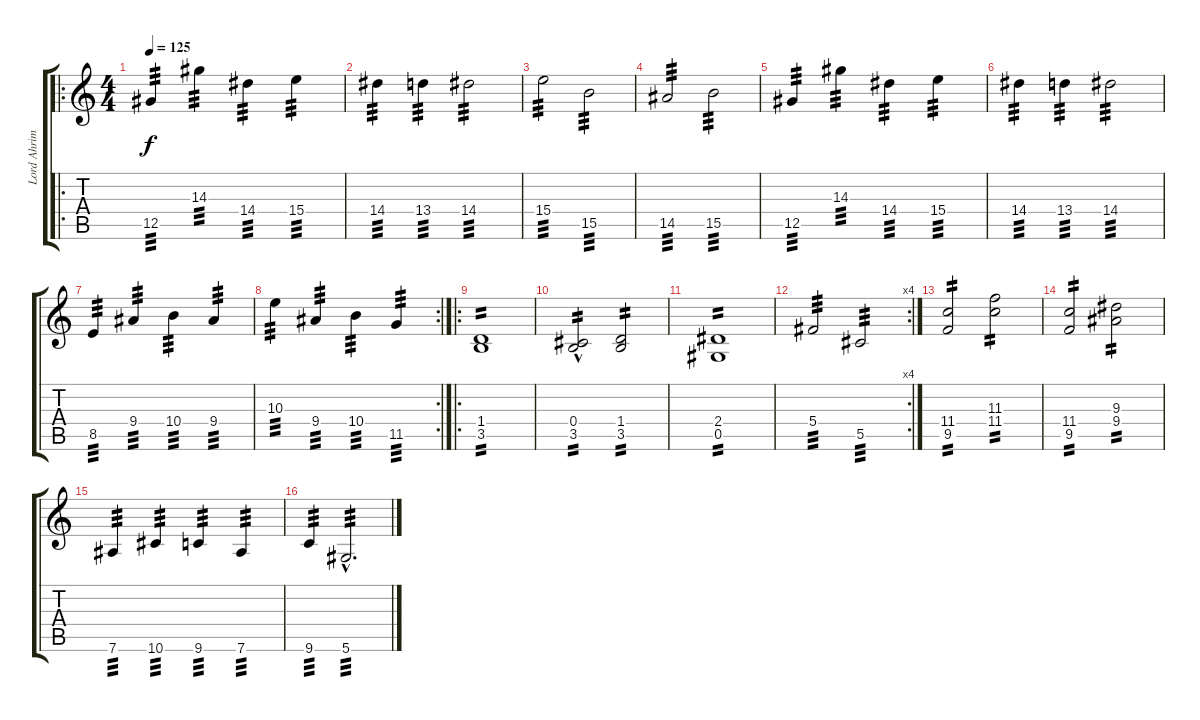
\track ("Lord Ahriman" "Lord Ahrim") {instrument distortionguitar}
\staff {score tabs}
\tuning (Eb4 Bb3 Gb3 Db3 Ab2 Eb2) {hide}
\ro
\ts (4 4)
\tempo 125
\clef g2
\ks c
12.5.4{tp 3 dy f instrument distortionguitar} 14.3.4{tp 3} 14.4.4{tp 3} 15.4.4{tp 3} |
14.4.4{tp 3} 13.4.4{tp 3} 14.4.2{tp 3} |
15.4.2{tp 3} 15.5.2{tp 3} |
14.5.2{tp 3} 15.5.2{tp 3} |
12.5.4{tp 3} 14.3.4{tp 3} 14.4.4{tp 3} 15.4.4{tp 3} |
14.4.4{tp 3} 13.4.4{tp 3} 14.4.2{tp 3} |
8.5.4{tp 3} 9.4.4{tp 3} 10.4.4{tp 3} 9.4.4{tp 3} |
\rc 2
10.3.4{tp 3} 9.4.4{tp 3} 10.4.4{tp 3} 11.5.4{tp 3} |
\ro
(1.4 3.5).1{tp 2} |
(0.4{hac} 3.5).2{tp 2} (1.4 3.5).2{tp 2} |
(2.4 0.5).1{tp 2} |
\rc 4
5.4.2{tp 3} 5.5.2{tp 3} |
(11.4 9.5).2{tp 2} (11.3 11.4).2{tp 2} |
(11.4 9.5).2{tp 2} (9.3 9.4).2{tp 2} |
7.6.4{tp 3} 10.6.4{tp 3} 9.6.4{tp 3} 7.6.4{tp 3} |
9.6.4{tp 3} 5.6{hac}.2{d tp 3}
